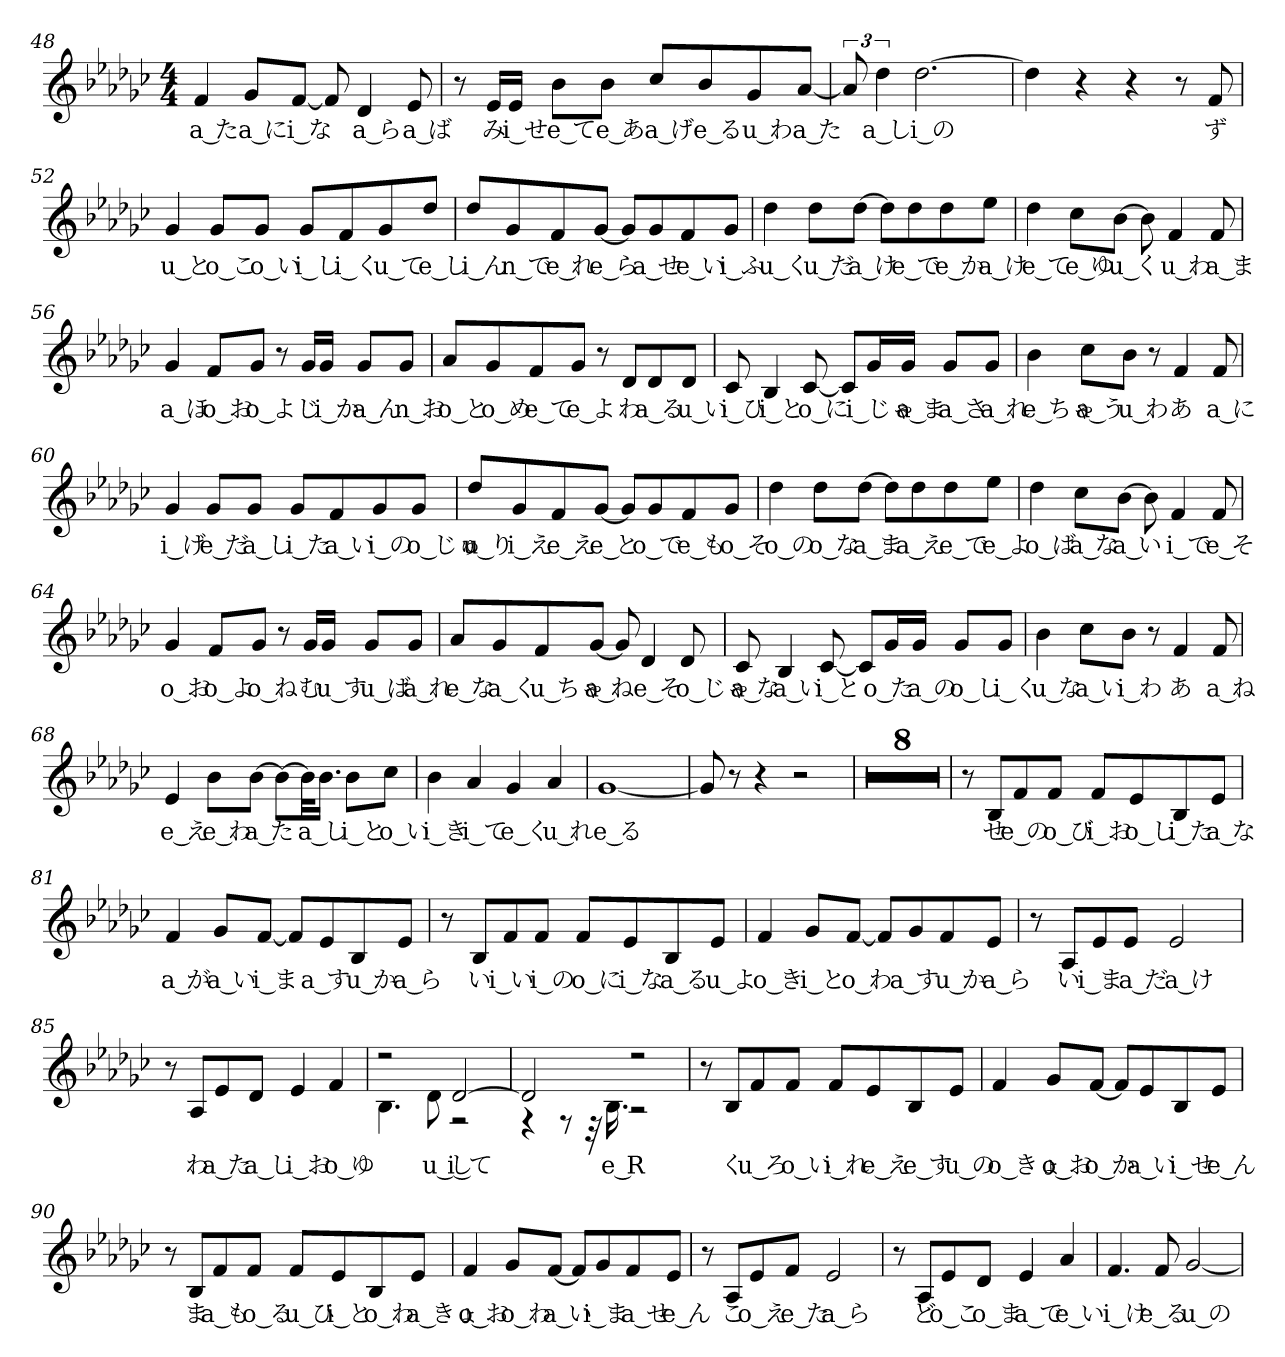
**kern	**text
*part1	*part1
*staff1	*staff1
*clefG2	*
*k[b-e-a-d-g-c-]	*
*M4/4	*
=48	=48
4f	a た
8g-L	a に
[8fJ	i な
8f]	.
4d-	a ら
8e-	a ば
=49	=49
8r	.
16e-LL	- み
16e-JJ	i せ
8b-L	e て
8b-J	e あ
8cc-L	a げ
8b-	e る
8g-	u わ
[8a-J	a た
=50	=50
12a-]	.
6dd-	a し
[2.dd-	i の
=51	=51
4dd-]	.
4r	.
4r	.
8r	.
8f	- ず
=52	=52
4g-	u と
8g-L	o こ
8g-J	o い
8g-L	i し
8f	i く
8g-	u て
8dd-J	e し
=53	=53
8dd-L	i ん
8g-	n で
8f	e れ
[8g-J	e ら
8g-L]	.
8g-	a せ
8f	e い
8g-J	i ふ
=54	=54
4dd-	u く
8dd-L	u だ
[8dd-J	a け
8dd-L]	.
8dd-	e で
8dd-	e か
8ee-J	a け
=55	=55
4dd-	e て
8cc-L	e ゆ
[8b-J	u く
8b-]	.
4f	u わ
8f	a ま
=56	=56
4g-	a ほ
8fL	o お
8g-J	o よ
8r	.
16g-LL	- じ
16g-JJ	i か
8g-L	a ん
8g-J	n お
=57	=57
8a-L	o と
8g-	o め
8f	e て
8g-J	e よ
8r	.
8d-L	- わ
8d-	a る
8d-J	u い
=58	=58
8c-	i ひ
4B-	i と
[8c-	o に
8c-L]	.
16g-L	i じゃ
16g-JJ	a ま
8g-L	a さ
8g-J	a れ
=59	=59
4b-	e ちゃ
8cc-L	a う
8b-J	u わ
8r	.
4f	- あ
8f	a に
=60	=60
4g-	i げ
8g-L	e だ
8g-J	a し
8g-L	i た
8f	a い
8g-	i の
8g-J	o じゅ
=61	=61
8dd-L	u り
8g-	i え
8f	e え
[8g-J	e と
8g-L]	.
8g-	o で
8f	e も
8g-J	o そ
=62	=62
4dd-	o の
8dd-L	o な
[8dd-J	a ま
8dd-L]	.
8dd-	a え
8dd-	e で
8ee-J	e よ
=63	=63
4dd-	o ば
8cc-L	a な
[8b-J	a い
8b-]	.
4f	i で
8f	e そ
=64	=64
4g-	o お
8fL	o よ
8g-J	o ね
8r	.
16g-LL	- む
16g-JJ	u す
8g-L	u ば
8g-J	a れ
=65	=65
8a-L	e な
8g-	a く
8f	u ちゃ
[8g-J	a ね
8g-]	.
4d-	e そ
8d-	o じゃ
=66	=66
8c-	a な
4B-	a い
[8c-	i と
8c-L]	.
16g-L	o た
16g-JJ	a の
8g-L	o し
8g-J	i く
=67	=67
4b-	u な
8cc-L	a い
8b-J	i わ
8r	.
4f	- あ
8f	a ね
=68	=68
4e-	e え
8b-L	e わ
[8b-J	a た
8b-L_	.
32b-KL]	.
16.b-JJ	a し
8b-L	i と
8cc-J	o い
=69	=69
4b-	i き
4a-	i て
4g-	e く
4a-	u れ
=70	=70
[1g-	e る
=71	=71
8g-]	.
8r	.
4r	.
2r	.
=72	=72
1r	.
=73	=73
1r	.
=74	=74
1r	.
=75	=75
1r	.
=76	=76
1r	.
=77	=77
1r	.
=78	=78
1r	.
=79	=79
1r	.
=80	=80
8r	.
8B-L	- せ
8f	e の
8fJ	o び
8fL	i お
8e-	o し
8B-	i た
8e-J	a な
=81	=81
4f	a が
8g-L	a い
[8fJ	i ま
8fL]	.
8e-	a す
8B-	u か
8e-J	a ら
=82	=82
8r	.
8B-L	- い
8f	i い
8fJ	i の
8fL	o に
8e-	i な
8B-	a る
8e-J	u よ
=83	=83
4f	o き
8g-L	i と
[8fJ	o わ
8fL]	.
8g-	a す
8f	u か
8e-J	a ら
=84	=84
8r	.
8A-L	- い
8e-	i ま
8e-J	a だ
2e-	a け
=85	=85
8r	.
8A-L	- わ
8e-	a た
8d-J	a し
4e-	i お
4f	o ゆ
=86	=86
*^	*
2r	4.B-	.
.	8d-	u し
[2d-	2r	i て
=87	=87	=87
2d-]	4r	.
.	8r	.
.	32r	.
.	16.B-	e R
2r	2r	.
*v	*v	*
=88	=88
8r	.
8B-L	- く
8f	u ろ
8fJ	o い
8fL	i れ
8e-	e え
8B-	e す
8e-J	u の
=89	=89
4f	o きょ
8g-L	o お
[8fJ	o か
8fL]	.
8e-	a い
8B-	i せ
8e-J	e ん
=90	=90
8r	.
8B-L	- ま
8f	a も
8fJ	o る
8fL	u ひ
8e-	i と
8B-	o わ
8e-J	a きょ
=91	=91
4f	o お
8g-L	o わ
[8fJ	a い
8fL]	.
8g-	i ま
8f	a せ
8e-J	e ん
=92	=92
8r	.
8A-L	- こ
8e-	o え
8fJ	e た
2e-	a ら
=93	=93
8r	.
8A-L	- ど
8e-	o こ
8d-J	o ま
4e-	a で
4a-	e い
=94	=94
4.f	i け
8f	e る
[2g-	u の
=	=
*-	*-
